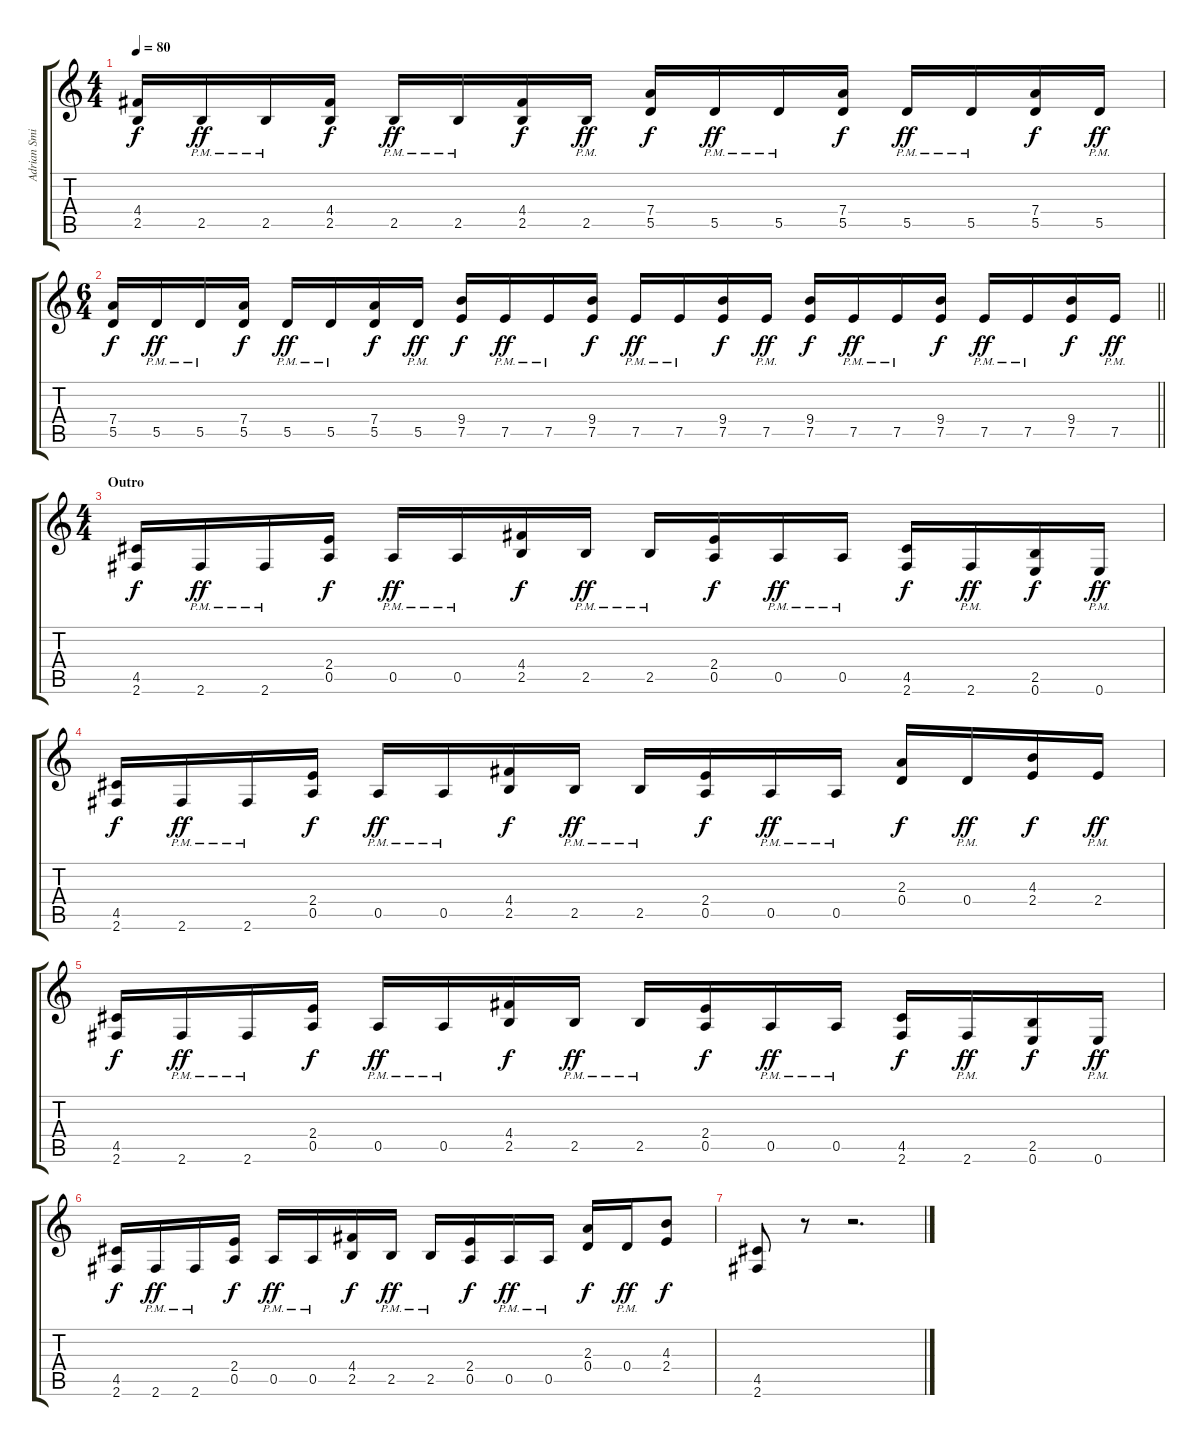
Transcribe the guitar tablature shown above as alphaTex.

\track ("Adrian Smith" "Adrian Smi") {instrument distortionguitar}
\staff {score tabs}
\tuning (E4 B3 G3 D3 A2 E2) {hide}
\ts (4 4)
\tempo 80
\clef g2
\ks c
(4.4 2.5).16{dy f} 2.5{pm}.16{dy ff} 2.5{pm}.16 (4.4 2.5).16{dy f} 2.5{pm}.16{dy ff} 2.5{pm}.16 (4.4 2.5).16{dy f} 2.5{pm}.16{dy ff} (7.4 5.5).16{dy f} 5.5{pm}.16{dy ff} 5.5{pm}.16 (7.4 5.5).16{dy f} 5.5{pm}.16{dy ff} 5.5{pm}.16 (7.4 5.5).16{dy f} 5.5{pm}.16{dy ff} |
\ts (6 4)
\barLineRight lightlight
(7.4 5.5).16{dy f} 5.5{pm}.16{dy ff} 5.5{pm}.16 (7.4 5.5).16{dy f} 5.5{pm}.16{dy ff} 5.5{pm}.16 (7.4 5.5).16{dy f} 5.5{pm}.16{dy ff} (9.4 7.5).16{dy f} 7.5{pm}.16{dy ff} 7.5{pm}.16 (9.4 7.5).16{dy f} 7.5{pm}.16{dy ff} 7.5{pm}.16 (9.4 7.5).16{dy f} 7.5{pm}.16{dy ff} (9.4 7.5).16{dy f} 7.5{pm}.16{dy ff} 7.5{pm}.16 (9.4 7.5).16{dy f} 7.5{pm}.16{dy ff} 7.5{pm}.16 (9.4 7.5).16{dy f} 7.5{pm}.16{dy ff} |
\ts (4 4)
\section ("" "Outro")
(4.5 2.6).16{dy f} 2.6{pm}.16{dy ff} 2.6{pm}.16 (2.4 0.5).16{dy f} 0.5{pm}.16{dy ff} 0.5{pm}.16 (4.4 2.5).16{dy f} 2.5{pm}.16{dy ff} 2.5{pm}.16 (2.4 0.5).16{dy f} 0.5{pm}.16{dy ff} 0.5{pm}.16 (4.5 2.6).16{dy f} 2.6{pm}.16{dy ff} (2.5 0.6).16{dy f} 0.6{pm}.16{dy ff} |
(4.5 2.6).16{dy f} 2.6{pm}.16{dy ff} 2.6{pm}.16 (2.4 0.5).16{dy f} 0.5{pm}.16{dy ff} 0.5{pm}.16 (4.4 2.5).16{dy f} 2.5{pm}.16{dy ff} 2.5{pm}.16 (2.4 0.5).16{dy f} 0.5{pm}.16{dy ff} 0.5{pm}.16 (2.3 0.4).16{dy f} 0.4{pm}.16{dy ff} (4.3 2.4).16{dy f} 2.4{pm}.16{dy ff} |
(4.5 2.6).16{dy f} 2.6{pm}.16{dy ff} 2.6{pm}.16 (2.4 0.5).16{dy f} 0.5{pm}.16{dy ff} 0.5{pm}.16 (4.4 2.5).16{dy f} 2.5{pm}.16{dy ff} 2.5{pm}.16 (2.4 0.5).16{dy f} 0.5{pm}.16{dy ff} 0.5{pm}.16 (4.5 2.6).16{dy f} 2.6{pm}.16{dy ff} (2.5 0.6).16{dy f} 0.6{pm}.16{dy ff} |
(4.5 2.6).16{dy f} 2.6{pm}.16{dy ff} 2.6{pm}.16 (2.4 0.5).16{dy f} 0.5{pm}.16{dy ff} 0.5{pm}.16 (4.4 2.5).16{dy f} 2.5{pm}.16{dy ff} 2.5{pm}.16 (2.4 0.5).16{dy f} 0.5{pm}.16{dy ff} 0.5{pm}.16 (2.3 0.4).16{dy f} 0.4{pm}.16{dy ff} (4.3 2.4).8{dy f} |
(4.5 2.6).8 r.8 r.2{d}
